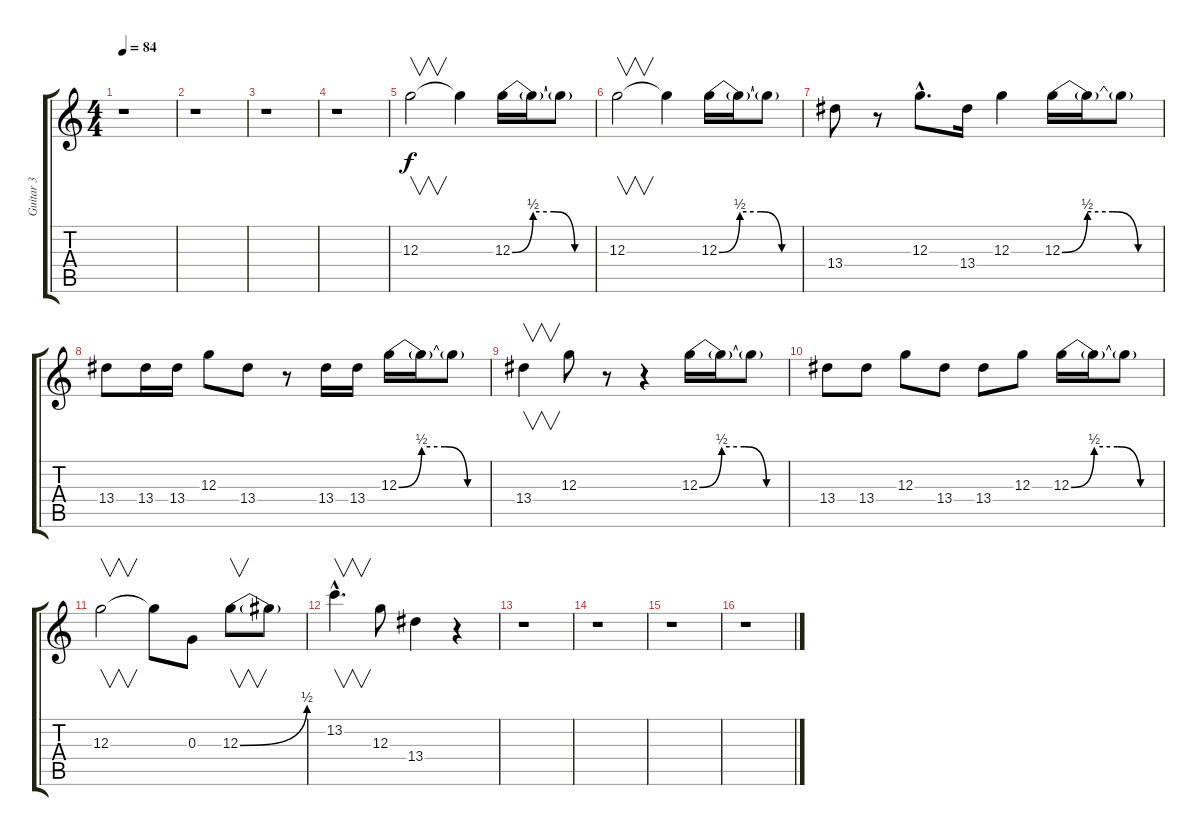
\track ("Guitar 3" "Guitar 3") {instrument distortionguitar}
\staff {score tabs}
\tuning (E4 B3 G3 D3 A2 E2) {hide}
\ts (4 4)
\tempo 84
\clef g2
\ks c
r.1{dy f instrument distortionguitar} |
r.1 |
r.1 |
r.1 |
12.3.2{v} 12.3{t}.4 12.3{be (custom 0 0 15 2 30 2 45 0 60 0)}.16 12.3{t}.16 12.3{t}.8 |
12.3.2{v} 12.3{t}.4 12.3{be (custom 0 0 15 2 30 2 45 0 60 0)}.16 12.3{t}.16 12.3{t}.8 |
13.4.8 r.8 12.3{hac}.8{d} 13.4.16 12.3.4 12.3{be (custom 0 0 15 2 30 2 45 0 60 0)}.16 12.3{t}.16 12.3{t}.8 |
13.4.8 13.4.16 13.4.16 12.3.8 13.4.8 r.8 13.4.16 13.4.16 12.3{be (custom 0 0 15 2 30 2 45 0 60 0)}.16 12.3{t}.16 12.3{t}.8 |
13.4.4{v} 12.3.8 r.8 r.4 12.3{be (custom 0 0 15 2 30 2 45 0 60 0)}.16 12.3{t}.16 12.3{t}.8 |
13.4.8 13.4.8 12.3.8 13.4.8 13.4.8 12.3.8 12.3{be (custom 0 0 15 2 30 2 45 0 60 0)}.16 12.3{t}.16 12.3{t}.8 |
12.3.2{v} 12.3{t}.8 0.3.8 12.3{be (bend 0 0 60 2)}.8{v} 12.3{t}.8 |
13.2{hac}.4{v d} 12.3.8 13.4.4 r.4 |
r.1 |
r.1 |
r.1 |
r.1
